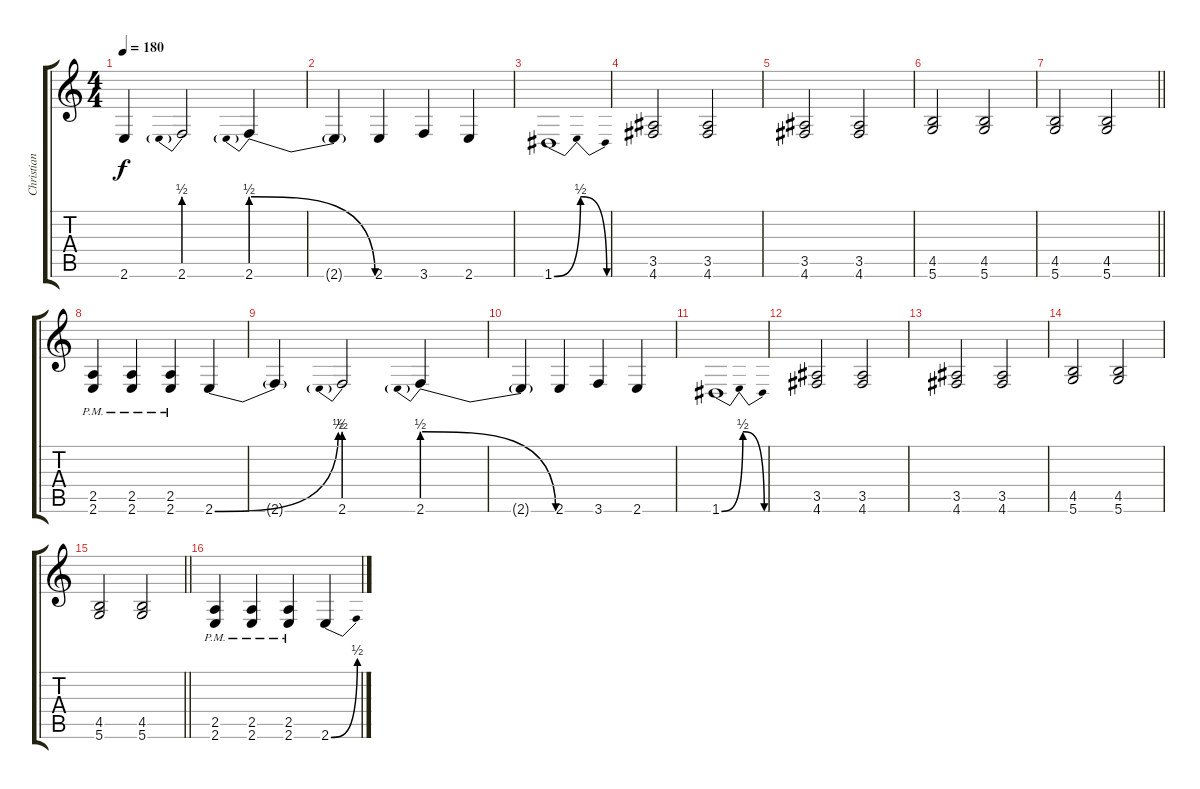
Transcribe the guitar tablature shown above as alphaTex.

\track ("Christian Andreu" "Christian ") {instrument overdrivenguitar}
\staff {score tabs}
\tuning (D4 A3 F3 C3 G2 D2) {hide}
\ts (4 4)
\tempo 180
\clef g2
\ks c
2.6{t}.4{dy f} 2.6{be (prebend 0 2 60 2)}.2 2.6{be (prebendrelease 0 2 60 0)}.4 |
2.6{t}.4 2.6.4 3.6.4 2.6.4 |
1.6{be (bendrelease 0 0 30 2 30 2 60 0)}.1 |
(3.5 4.6).2 (3.5 4.6).2 |
(3.5 4.6).2 (3.5 4.6).2 |
(4.5 5.6).2 (4.5 5.6).2 |
\barLineRight lightlight
(4.5 5.6).2 (4.5 5.6).2 |
(2.5{pm} 2.6{pm}).4 (2.5{pm} 2.6{pm}).4 (2.5{pm} 2.6{pm}).4 2.6{be (bend 0 0 60 2)}.4 |
2.6{t}.4 2.6{be (prebend 0 2 60 2)}.2 2.6{be (prebendrelease 0 2 60 0)}.4 |
2.6{t}.4 2.6.4 3.6.4 2.6.4 |
1.6{be (bendrelease 0 0 30 2 30 2 60 0)}.1 |
(3.5 4.6).2 (3.5 4.6).2 |
(3.5 4.6).2 (3.5 4.6).2 |
(4.5 5.6).2 (4.5 5.6).2 |
\barLineRight lightlight
(4.5 5.6).2 (4.5 5.6).2 |
(2.5{pm} 2.6{pm}).4 (2.5{pm} 2.6{pm}).4 (2.5{pm} 2.6{pm}).4 2.6{be (bend 0 0 60 2)}.4
